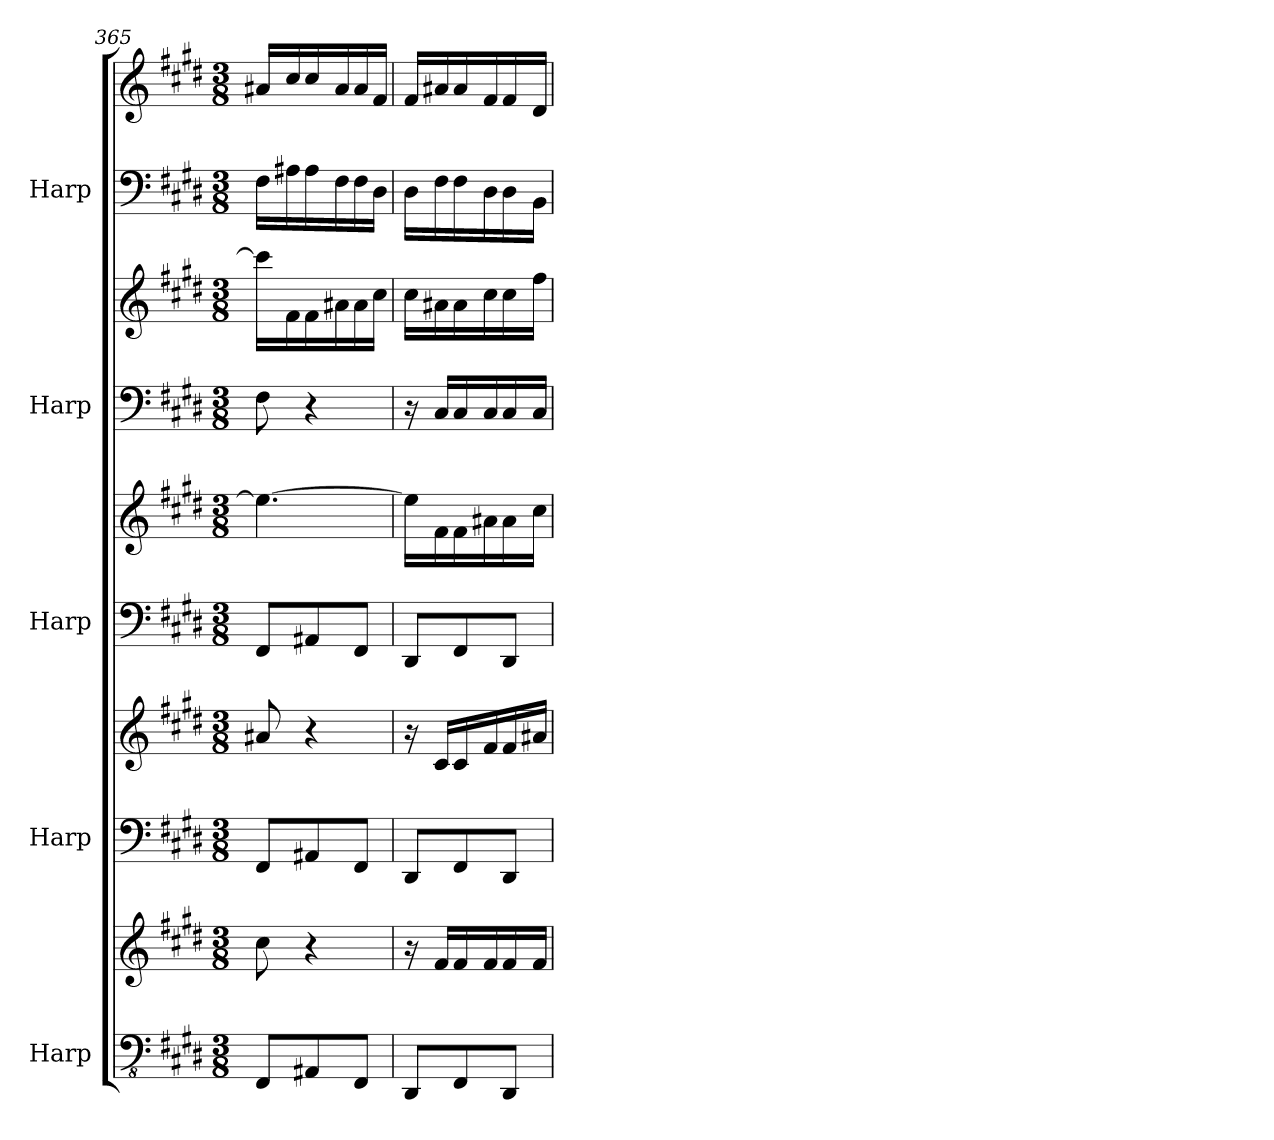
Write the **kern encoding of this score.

**kern	**kern	**kern	**kern	**kern	**kern	**kern	**kern	**kern	**kern
*part5	*part5	*part4	*part4	*part3	*part3	*part2	*part2	*part1	*part1
*staff10	*staff9	*staff8	*staff7	*staff6	*staff5	*staff4	*staff3	*staff2	*staff1
*I"Harp	*	*I"Harp	*	*I"Harp	*	*I"Harp	*	*I"Harp	*
*I'Hp	*	*I'Hp	*	*I'Hp	*	*I'Hp	*	*I'Hp	*
!!LO:PB:g=z
*clefFv4	*clefG2	*clefF4	*clefG2	*clefF4	*clefG2	*clefF4	*clefG2	*clefF4	*clefG2
*k[f#c#g#d#]	*k[f#c#g#d#]	*k[f#c#g#d#]	*k[f#c#g#d#]	*k[f#c#g#d#]	*k[f#c#g#d#]	*k[f#c#g#d#]	*k[f#c#g#d#]	*k[f#c#g#d#]	*k[f#c#g#d#]
*M3/8	*M3/8	*M3/8	*M3/8	*M3/8	*M3/8	*M3/8	*M3/8	*M3/8	*M3/8
=365	=365	=365	=365	=365	=365	=365	=365	=365	=365
8FFF#/L	8cc#\	8FF#/L	8a#X/	8FF#/L	4.ee\_	8F#\	16ccc#\LL]	16F#\LL	16a#X/LL
.	.	.	.	.	.	.	16f#\	16A#X\	16cc#/
8AAA#X/	4r	8AA#X/	4r	8AA#X/	.	4r	16f#\	16A#\	16cc#/
.	.	.	.	.	.	.	16a#X\	16F#\	16a#/
8FFF#/J	.	8FF#/J	.	8FF#/J	.	.	16a#\	16F#\	16a#/
.	.	.	.	.	.	.	16cc#\JJ	16D#\JJ	16f#/JJ
=366	=366	=366	=366	=366	=366	=366	=366	=366	=366
8DDD#/L	16r	8DD#/L	16r	8DD#/L	16ee\LL]	16r	16cc#\LL	16D#\LL	16f#/LL
.	16f#/LL	.	16c#/LL	.	16f#\	16C#/LL	16a#X\	16F#\	16a#X/
8FFF#/	16f#/	8FF#/	16c#/	8FF#/	16f#\	16C#/	16a#\	16F#\	16a#/
.	16f#/	.	16f#/	.	16a#X\	16C#/	16cc#\	16D#\	16f#/
8DDD#/J	16f#/	8DD#/J	16f#/	8DD#/J	16a#\	16C#/	16cc#\	16D#\	16f#/
.	16f#/JJ	.	16a#X/JJ	.	16cc#\JJ	16C#/JJ	16ff#\JJ	16BB\JJ	16d#/JJ
=	=	=	=	=	=	=	=	=	=
*-	*-	*-	*-	*-	*-	*-	*-	*-	*-
